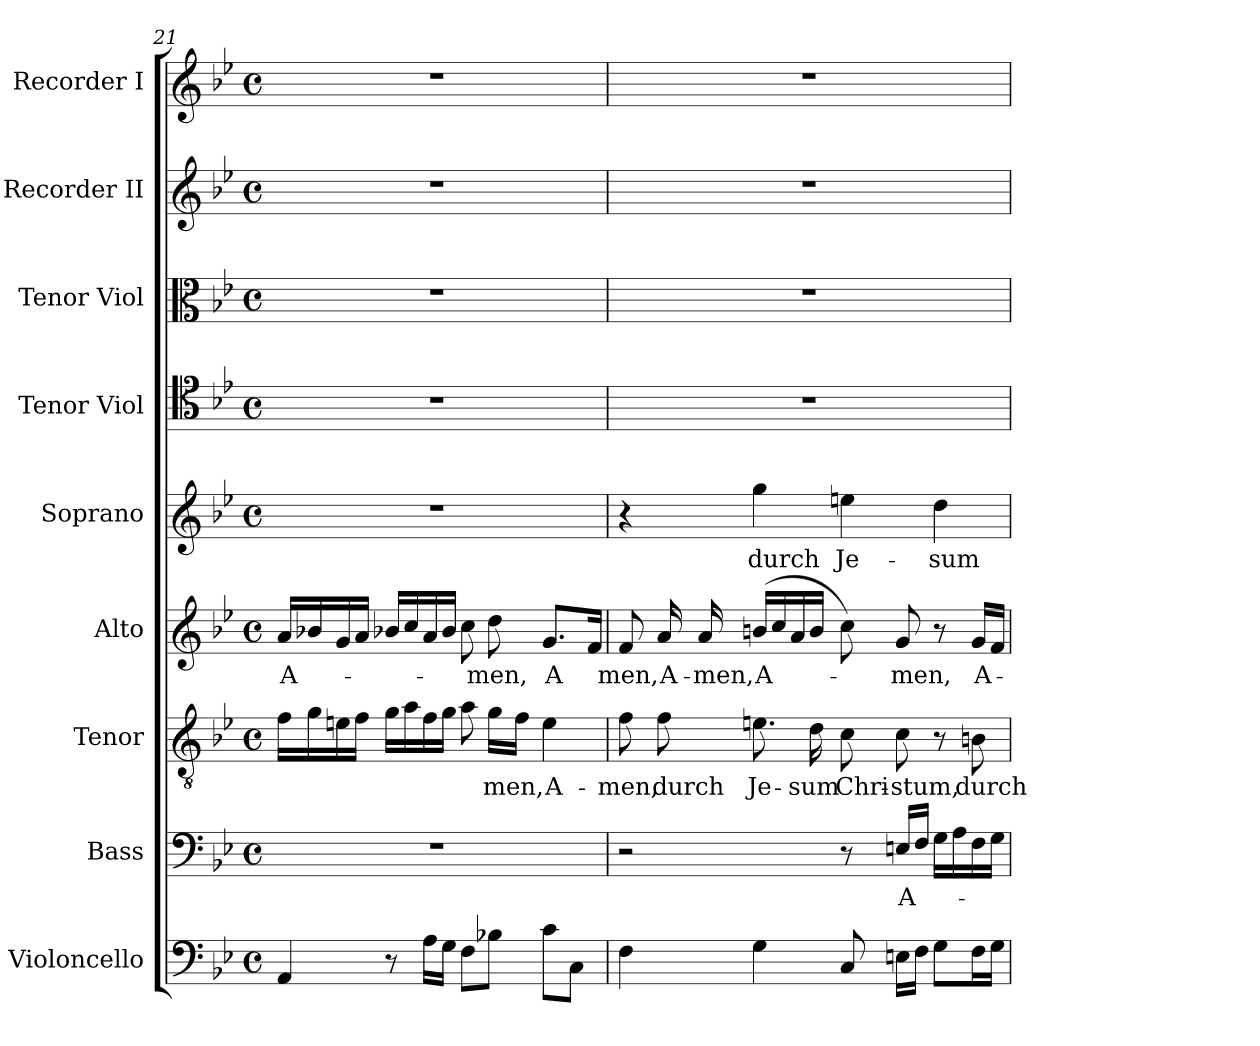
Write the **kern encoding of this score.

**kern	**kern	**text	**kern	**text	**kern	**text	**kern	**text	**kern	**kern	**kern	**kern
*part9	*part8	*part8	*part7	*part7	*part6	*part6	*part5	*part5	*part4	*part3	*part2	*part1
*staff9	*staff8	*staff8	*staff7	*staff7	*staff6	*staff6	*staff5	*staff5	*staff4	*staff3	*staff2	*staff1
*I"Violoncello	*I"Bass	*	*I"Tenor	*	*I"Alto	*	*I"Soprano	*	*I"Tenor Viol	*I"Tenor Viol	*I"Recorder II	*I"Recorder I
*clefF4	*clefF4	*	*clefGv2	*	*clefG2	*	*clefG2	*	*clefC4	*clefC3	*clefG2	*clefG2
*	*	*	*ITrd7c12	*	*	*	*	*	*	*	*	*
*k[b-e-]	*k[b-e-]	*	*k[b-e-]	*	*k[b-e-]	*	*k[b-e-]	*	*k[b-e-]	*k[b-e-]	*k[b-e-]	*k[b-e-]
*B-:	*B-:	*	*B-:	*	*B-:	*	*B-:	*	*B-:	*B-:	*B-:	*B-:
*M4/4	*M4/4	*	*M4/4	*	*M4/4	*	*M4/4	*	*M4/4	*M4/4	*M4/4	*M4/4
*met(c)	*met(c)	*	*met(c)	*	*met(c)	*	*met(c)	*	*met(c)	*met(c)	*met(c)	*met(c)
=21	=21	=21	=21	=21	=21	=21	=21	=21	=21	=21	=21	=21
!	!	!	!	!	!	!LO:LY:b:color=#000000	!	!	!	!	!	!
4AAi/	1r	.	16Fi\LL	.	16ai/LL	A-	1r	.	1r	1r	1r	1r
.	.	.	16Gi\	.	16b-Xi/	.	.	.	.	.	.	.
.	.	.	16Eni\	.	16gi/	.	.	.	.	.	.	.
.	.	.	16Fi\JJ	.	16ai/JJ	.	.	.	.	.	.	.
8r	.	.	16Gi\LL	.	16b-Xi/LL	.	.	.	.	.	.	.
.	.	.	16Ai\	.	16cci/	.	.	.	.	.	.	.
16Ai\LL	.	.	16Fi\	.	16ai/	.	.	.	.	.	.	.
16Gi\JJ	.	.	16Gi\JJ	.	16b-i/JJ	.	.	.	.	.	.	.
8Fi\L	.	.	8Ai\	.	8cci\	.	.	.	.	.	.	.
!	!	!	!	!LO:LY:b:color=#000000	!	!	!	!	!	!	!	!
!	!	!	!	!	!	!LO:LY:b:color=#000000	!	!	!	!	!	!
8B-Xi\J	.	.	16Gi\LL	-men,	8ddi\	-men,	.	.	.	.	.	.
.	.	.	16Fi\JJ	.	.	.	.	.	.	.	.	.
!	!	!	!	!LO:LY:b:color=#000000	!	!	!	!	!	!	!	!
!	!	!	!	!	!	!LO:LY:b:color=#000000	!	!	!	!	!	!
8ci\L	.	.	4Ei\	A-	8.gi/L	A	.	.	.	.	.	.
8Ci\J	.	.	.	.	.	.	.	.	.	.	.	.
.	.	.	.	.	16fi/Jk	.	.	.	.	.	.	.
=22	=22	=22	=22	=22	=22	=22	=22	=22	=22	=22	=22	=22
!	!	!	!	!LO:LY:b:color=#000000	!	!	!	!	!	!	!	!
!	!	!	!	!	!	!LO:LY:b:color=#000000	!	!	!	!	!	!
4Fi\	2r	.	8Fi\	-men,	8fi/	men,	4r	.	1r	1r	1r	1r
!	!	!	!	!LO:LY:b:color=#000000	!	!	!	!	!	!	!	!
!	!	!	!	!	!	!LO:LY:b:color=#000000	!	!	!	!	!	!
.	.	.	8Fi\	durch	16ai/	A-	.	.	.	.	.	.
!	!	!	!	!	!	!LO:LY:b:color=#000000	!	!	!	!	!	!
.	.	.	.	.	16ai/	-men,	.	.	.	.	.	.
!	!	!	!	!LO:LY:b:color=#000000	!	!	!	!	!	!	!	!
!	!	!	!	!	!	!LO:LY:b:color=#000000	!	!	!	!	!	!
!	!	!	!	!	!	!	!	!LO:LY:b:color=#000000	!	!	!	!
4Gi\	.	.	8.Eni\	Je-	(16bni/LL	A-	4ggi\	durch	.	.	.	.
.	.	.	.	.	16cci/	.	.	.	.	.	.	.
.	.	.	.	.	16ai/	.	.	.	.	.	.	.
!	!	!	!	!LO:LY:b:color=#000000	!	!	!	!	!	!	!	!
.	.	.	16Di\	-sum	16bi/JJ	.	.	.	.	.	.	.
!	!	!	!	!LO:LY:b:color=#000000	!	!	!	!	!	!	!	!
!	!	!	!	!	!	!	!	!LO:LY:b:color=#000000	!	!	!	!
8Ci/	8r	.	8Ci\	Chri-	8cci\)	.	4eeni\	Je-	.	.	.	.
!	!	!LO:LY:b:color=#000000	!	!	!	!	!	!	!	!	!	!
!	!	!	!	!LO:LY:b:color=#000000	!	!	!	!	!	!	!	!
!	!	!	!	!	!	!LO:LY:b:color=#000000	!	!	!	!	!	!
16Eni\LL	16Eni/LL	A-	8Ci\	-stum,	8gi/	-men,	.	.	.	.	.	.
16Fi\JJ	16Fi/JJ	.	.	.	.	.	.	.	.	.	.	.
!	!	!	!	!	!	!	!	!LO:LY:b:color=#000000	!	!	!	!
8Gi\L	16Gi\LL	.	8r	.	8r	.	4ddi\	-sum	.	.	.	.
.	16Ai\	.	.	.	.	.	.	.	.	.	.	.
!	!	!	!	!LO:LY:b:color=#000000	!	!	!	!	!	!	!	!
!	!	!	!	!	!	!LO:LY:b:color=#000000	!	!	!	!	!	!
16Fi\L	16Fi\	.	8BBni\	durch	16gi/LL	A-	.	.	.	.	.	.
16Gi\JJ	16Gi\JJ	.	.	.	16fi/JJ	.	.	.	.	.	.	.
=	=	=	=	=	=	=	=	=	=	=	=	=
*-	*-	*-	*-	*-	*-	*-	*-	*-	*-	*-	*-	*-
